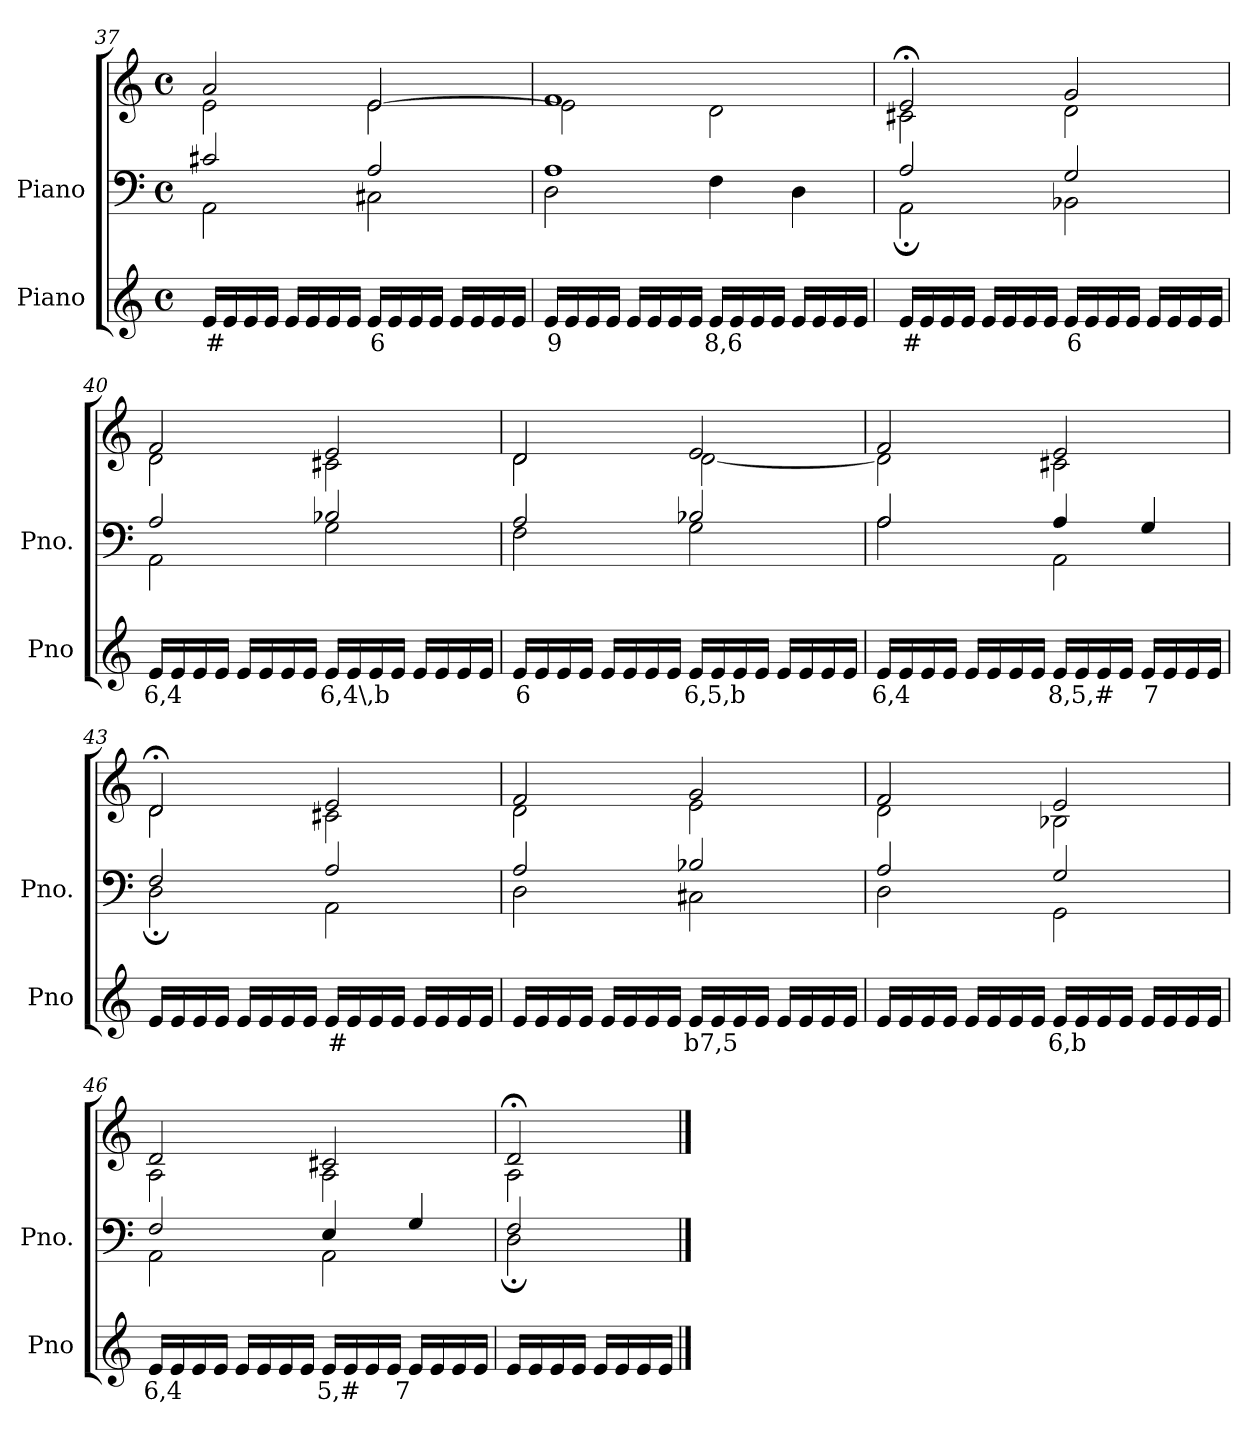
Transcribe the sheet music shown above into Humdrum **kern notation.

**kern	**text	**kern	**kern
*part2	*part2	*part1	*part1
*staff3	*staff3	*staff2	*staff1
*I"Piano	*	*I"Piano	*
*I'Pno	*	*I'Pno.	*
*clefG2	*	*clefF4	*clefG2
*k[]	*	*k[]	*k[]
*M4/4	*	*M4/4	*M4/4
*met(c)	*	*met(c)	*met(c)
=37	=37	=37	=37
!	!LO:LY:b	!	!
*	*	*^	*^
16e/LL	#	2c#X/	2AA\	2a/	2e\
16e/	.	.	.	.	.
16e/	.	.	.	.	.
16e/JJ	.	.	.	.	.
16e/LL	.	.	.	.	.
16e/	.	.	.	.	.
16e/	.	.	.	.	.
16e/JJ	.	.	.	.	.
!	!LO:LY:b	!	!	!	!
16e/LL	6	2A/	2C#X\	[2e/	2e\
16e/	.	.	.	.	.
16e/	.	.	.	.	.
16e/JJ	.	.	.	.	.
16e/LL	.	.	.	.	.
16e/	.	.	.	.	.
16e/	.	.	.	.	.
16e/JJ	.	.	.	.	.
=38	=38	=38	=38	=38	=38
!	!LO:LY:b	!	!	!	!
16e/LL	9	1A	2D\	1f	2e\]
16e/	.	.	.	.	.
16e/	.	.	.	.	.
16e/JJ	.	.	.	.	.
16e/LL	.	.	.	.	.
16e/	.	.	.	.	.
16e/	.	.	.	.	.
16e/JJ	.	.	.	.	.
!	!LO:LY:b	!	!	!	!
16e/LL	8,6	.	4F\	.	2d\
16e/	.	.	.	.	.
16e/	.	.	.	.	.
16e/JJ	.	.	.	.	.
16e/LL	.	.	4D\	.	.
16e/	.	.	.	.	.
16e/	.	.	.	.	.
16e/JJ	.	.	.	.	.
=39	=39	=39	=39	=39	=39
!	!LO:LY:b	!	!	!	!
16e/LL	#	2A/	2AA;\	2e;</	2c#X\
16e/	.	.	.	.	.
16e/	.	.	.	.	.
16e/JJ	.	.	.	.	.
16e/LL	.	.	.	.	.
16e/	.	.	.	.	.
16e/	.	.	.	.	.
16e/JJ	.	.	.	.	.
!	!LO:LY:b	!	!	!	!
16e/LL	6	2G/	2BB-X\	2g/	2d\
16e/	.	.	.	.	.
16e/	.	.	.	.	.
16e/JJ	.	.	.	.	.
16e/LL	.	.	.	.	.
16e/	.	.	.	.	.
16e/	.	.	.	.	.
16e/JJ	.	.	.	.	.
=40	=40	=40	=40	=40	=40
!	!LO:LY:b	!	!	!	!
16e/LL	6,4	2A/	2AA\	2f/	2d\
16e/	.	.	.	.	.
16e/	.	.	.	.	.
16e/JJ	.	.	.	.	.
16e/LL	.	.	.	.	.
16e/	.	.	.	.	.
16e/	.	.	.	.	.
16e/JJ	.	.	.	.	.
!	!LO:LY:b	!	!	!	!
16e/LL	6,4\,b	2B-X/	2G\	2e/	2c#X\
16e/	.	.	.	.	.
16e/	.	.	.	.	.
16e/JJ	.	.	.	.	.
16e/LL	.	.	.	.	.
16e/	.	.	.	.	.
16e/	.	.	.	.	.
16e/JJ	.	.	.	.	.
=41	=41	=41	=41	=41	=41
!	!LO:LY:b	!	!	!	!
16e/LL	6	2A/	2F\	2d/	2d\
16e/	.	.	.	.	.
16e/	.	.	.	.	.
16e/JJ	.	.	.	.	.
16e/LL	.	.	.	.	.
16e/	.	.	.	.	.
16e/	.	.	.	.	.
16e/JJ	.	.	.	.	.
!	!LO:LY:b	!	!	!	!
16e/LL	6,5,b	2B-X/	2G\	2e/	[2d\
16e/	.	.	.	.	.
16e/	.	.	.	.	.
16e/JJ	.	.	.	.	.
16e/LL	.	.	.	.	.
16e/	.	.	.	.	.
16e/	.	.	.	.	.
16e/JJ	.	.	.	.	.
=42	=42	=42	=42	=42	=42
!	!LO:LY:b	!	!	!	!
16e/LL	6,4	2A/	2A\	2f/	2d\]
16e/	.	.	.	.	.
16e/	.	.	.	.	.
16e/JJ	.	.	.	.	.
16e/LL	.	.	.	.	.
16e/	.	.	.	.	.
16e/	.	.	.	.	.
16e/JJ	.	.	.	.	.
!	!LO:LY:b	!	!	!	!
16e/LL	8,5,#	4A/	2AA\	2e/	2c#X\
16e/	.	.	.	.	.
16e/	.	.	.	.	.
16e/JJ	.	.	.	.	.
!	!LO:LY:b	!	!	!	!
16e/LL	7	4G/	.	.	.
16e/	.	.	.	.	.
16e/	.	.	.	.	.
16e/JJ	.	.	.	.	.
=43	=43	=43	=43	=43	=43
16e/LL	.	2F/	2D;\	2d;</	2d\
16e/	.	.	.	.	.
16e/	.	.	.	.	.
16e/JJ	.	.	.	.	.
16e/LL	.	.	.	.	.
16e/	.	.	.	.	.
16e/	.	.	.	.	.
16e/JJ	.	.	.	.	.
!	!LO:LY:b	!	!	!	!
16e/LL	#	2A/	2AA\	2e/	2c#X\
16e/	.	.	.	.	.
16e/	.	.	.	.	.
16e/JJ	.	.	.	.	.
16e/LL	.	.	.	.	.
16e/	.	.	.	.	.
16e/	.	.	.	.	.
16e/JJ	.	.	.	.	.
=44	=44	=44	=44	=44	=44
16e/LL	.	2A/	2D\	2f/	2d\
16e/	.	.	.	.	.
16e/	.	.	.	.	.
16e/JJ	.	.	.	.	.
16e/LL	.	.	.	.	.
16e/	.	.	.	.	.
16e/	.	.	.	.	.
16e/JJ	.	.	.	.	.
!	!LO:LY:b	!	!	!	!
16e/LL	b7,5	2B-X/	2C#X\	2g/	2e\
16e/	.	.	.	.	.
16e/	.	.	.	.	.
16e/JJ	.	.	.	.	.
16e/LL	.	.	.	.	.
16e/	.	.	.	.	.
16e/	.	.	.	.	.
16e/JJ	.	.	.	.	.
=45	=45	=45	=45	=45	=45
16e/LL	.	2A/	2D\	2f/	2d\
16e/	.	.	.	.	.
16e/	.	.	.	.	.
16e/JJ	.	.	.	.	.
16e/LL	.	.	.	.	.
16e/	.	.	.	.	.
16e/	.	.	.	.	.
16e/JJ	.	.	.	.	.
!	!LO:LY:b	!	!	!	!
16e/LL	6,b	2G/	2GG\	2e/	2B-X\
16e/	.	.	.	.	.
16e/	.	.	.	.	.
16e/JJ	.	.	.	.	.
16e/LL	.	.	.	.	.
16e/	.	.	.	.	.
16e/	.	.	.	.	.
16e/JJ	.	.	.	.	.
=46	=46	=46	=46	=46	=46
!	!LO:LY:b	!	!	!	!
16e/LL	6,4	2F/	2AA\	2d/	2A\
16e/	.	.	.	.	.
16e/	.	.	.	.	.
16e/JJ	.	.	.	.	.
16e/LL	.	.	.	.	.
16e/	.	.	.	.	.
16e/	.	.	.	.	.
16e/JJ	.	.	.	.	.
!	!LO:LY:b	!	!	!	!
16e/LL	5,#	4E/	2AA\	2c#X/	2A\
16e/	.	.	.	.	.
16e/	.	.	.	.	.
16e/JJ	.	.	.	.	.
!	!LO:LY:b	!	!	!	!
16e/LL	7	4G/	.	.	.
16e/	.	.	.	.	.
16e/	.	.	.	.	.
16e/JJ	.	.	.	.	.
=47	=47	=47	=47	=47	=47
16e/LL	.	2F/	2D;\	2d;</	2A\
16e/	.	.	.	.	.
16e/	.	.	.	.	.
16e/JJ	.	.	.	.	.
16e/LL	.	.	.	.	.
16e/	.	.	.	.	.
16e/	.	.	.	.	.
16e/JJ	.	.	.	.	.
*	*	*v	*v	*	*
*	*	*	*v	*v
==	==	==	==
*-	*-	*-	*-
